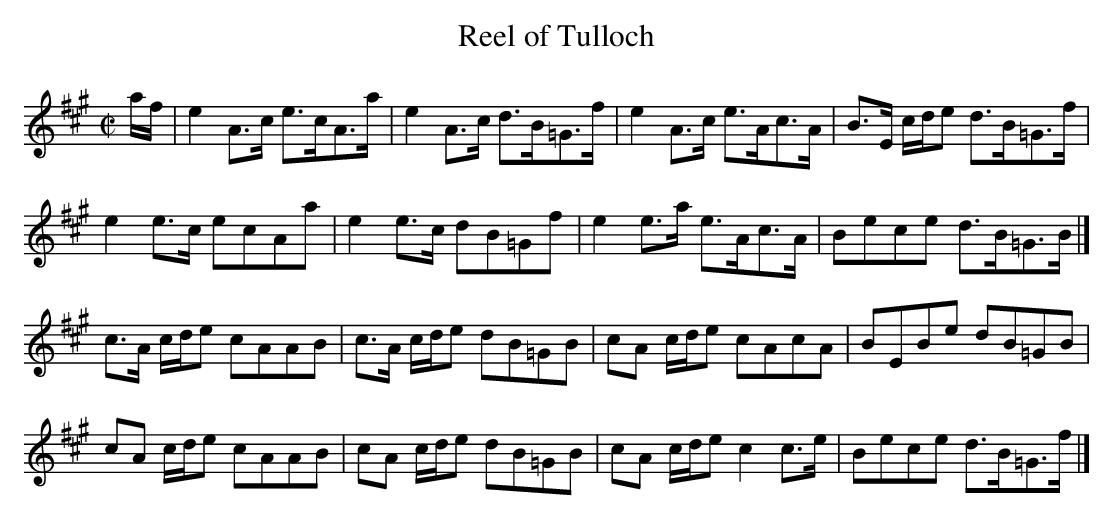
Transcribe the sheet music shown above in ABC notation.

X:1
T:Reel of Tulloch
M:C|
L:1/8
K:A
a/f/|e2 A>c e>cA>a|e2 A>c d>B=G>f|e2 A>c e>Ac>A|B>E c/d/e d>B=G>f|
e2 e>c ecAa|e2 e>c dB=Gf|e2 e>a e>Ac>A|Bece d>B=G>B|]
c>A c/d/e cAAB|c>A c/d/e dB=GB|cA c/d/e cAcA|BEBe dB=GB|
cA c/d/e cAAB|cA c/d/e dB=GB|cA c/d/e c2 c>e|Bece d>B=G>f|]
